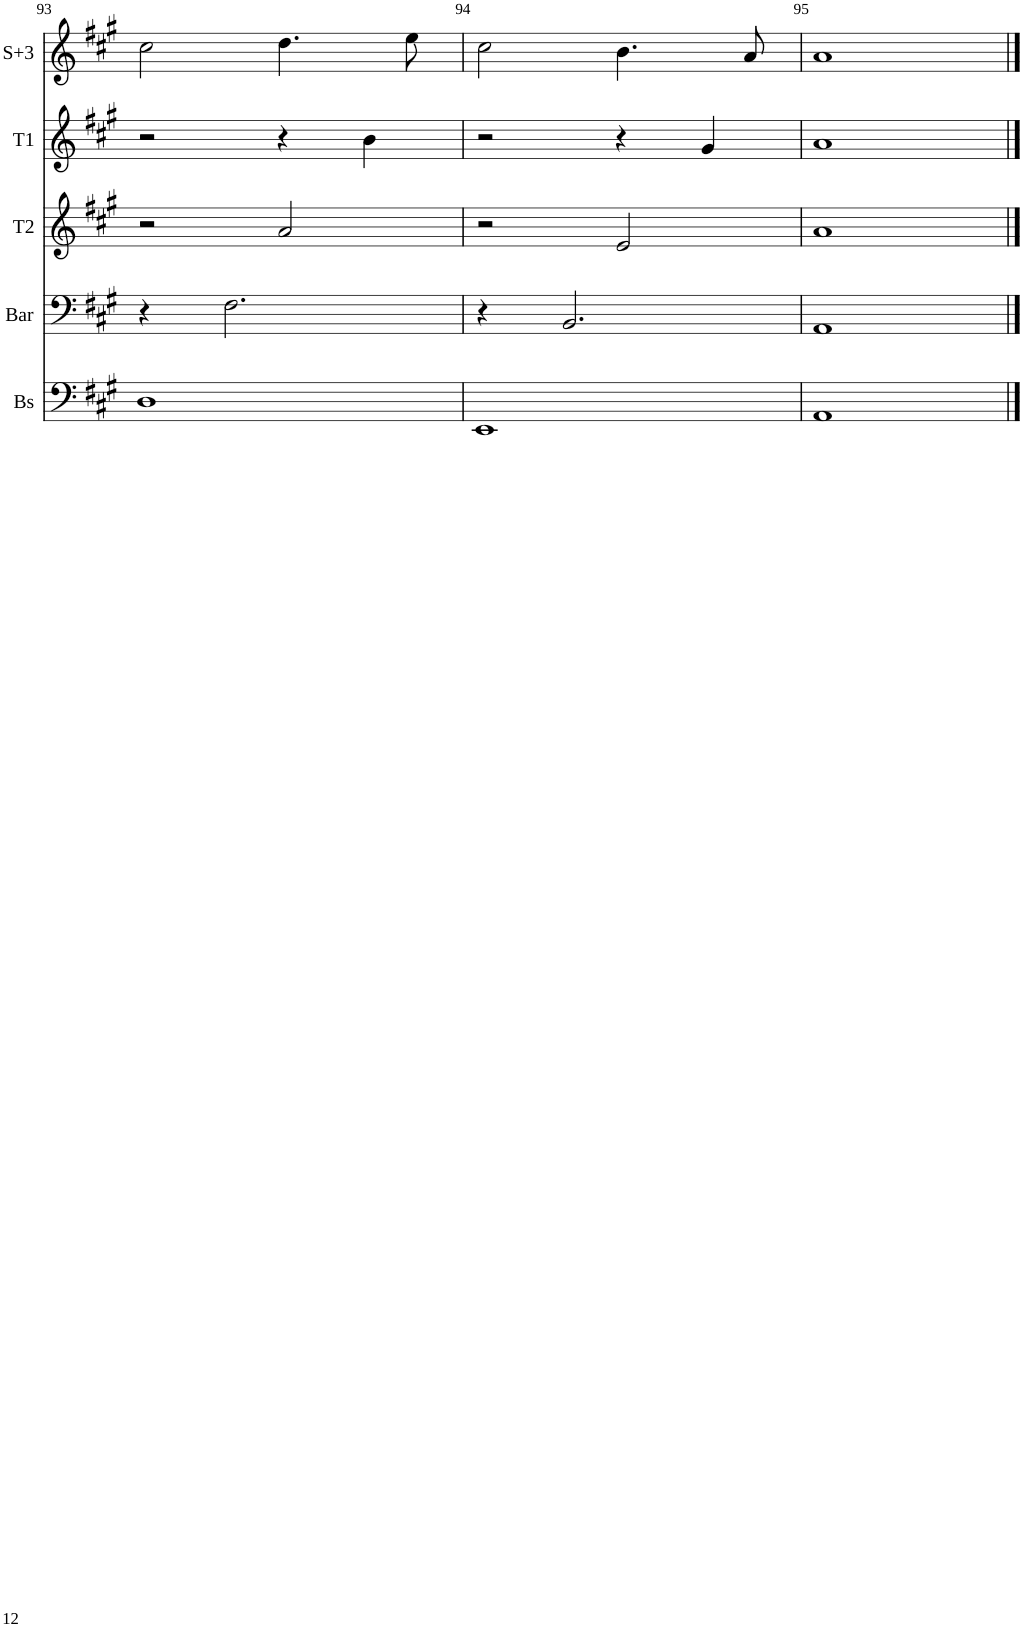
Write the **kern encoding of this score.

**kern	**kern	**kern	**kern	**kern
*part5	*part4	*part3	*part2	*part1
*staff5	*staff4	*staff3	*staff2	*staff1
*I"Basso	*I"Baritono	*I"Ten 2	*I"Ten 1	*I"Soli+trio
*I'Bs	*I'Bar	*I'T2	*I'T1	*I'S+3
!!LO:PB:g=z
*clefF4	*clefF4	*clefG2	*clefG2	*clefG2
*k[f#c#g#]	*k[f#c#g#]	*k[f#c#g#]	*k[f#c#g#]	*k[f#c#g#]
*A:	*A:	*A:	*A:	*A:
*M4/4	*M4/4	*M4/4	*M4/4	*M4/4
*met(c)	*met(c)	*met(c)	*met(c)	*met(c)
=93	=93	=93	=93	=93
1D	4r	2r	2r	2cc#\
.	2.F#\	.	.	.
.	.	2a/	4r	4.dd\
.	.	.	4b\	.
.	.	.	.	8ee\
=94	=94	=94	=94	=94
1EE	4r	2r	2r	2cc#\
.	2.BB/	.	.	.
.	.	2e/	4r	4.b\
.	.	.	4g#/	.
.	.	.	.	8a/
=95	=95	=95	=95	=95
1AA	1AA	1a	1a	1a
==	==	==	==	==
*-	*-	*-	*-	*-
